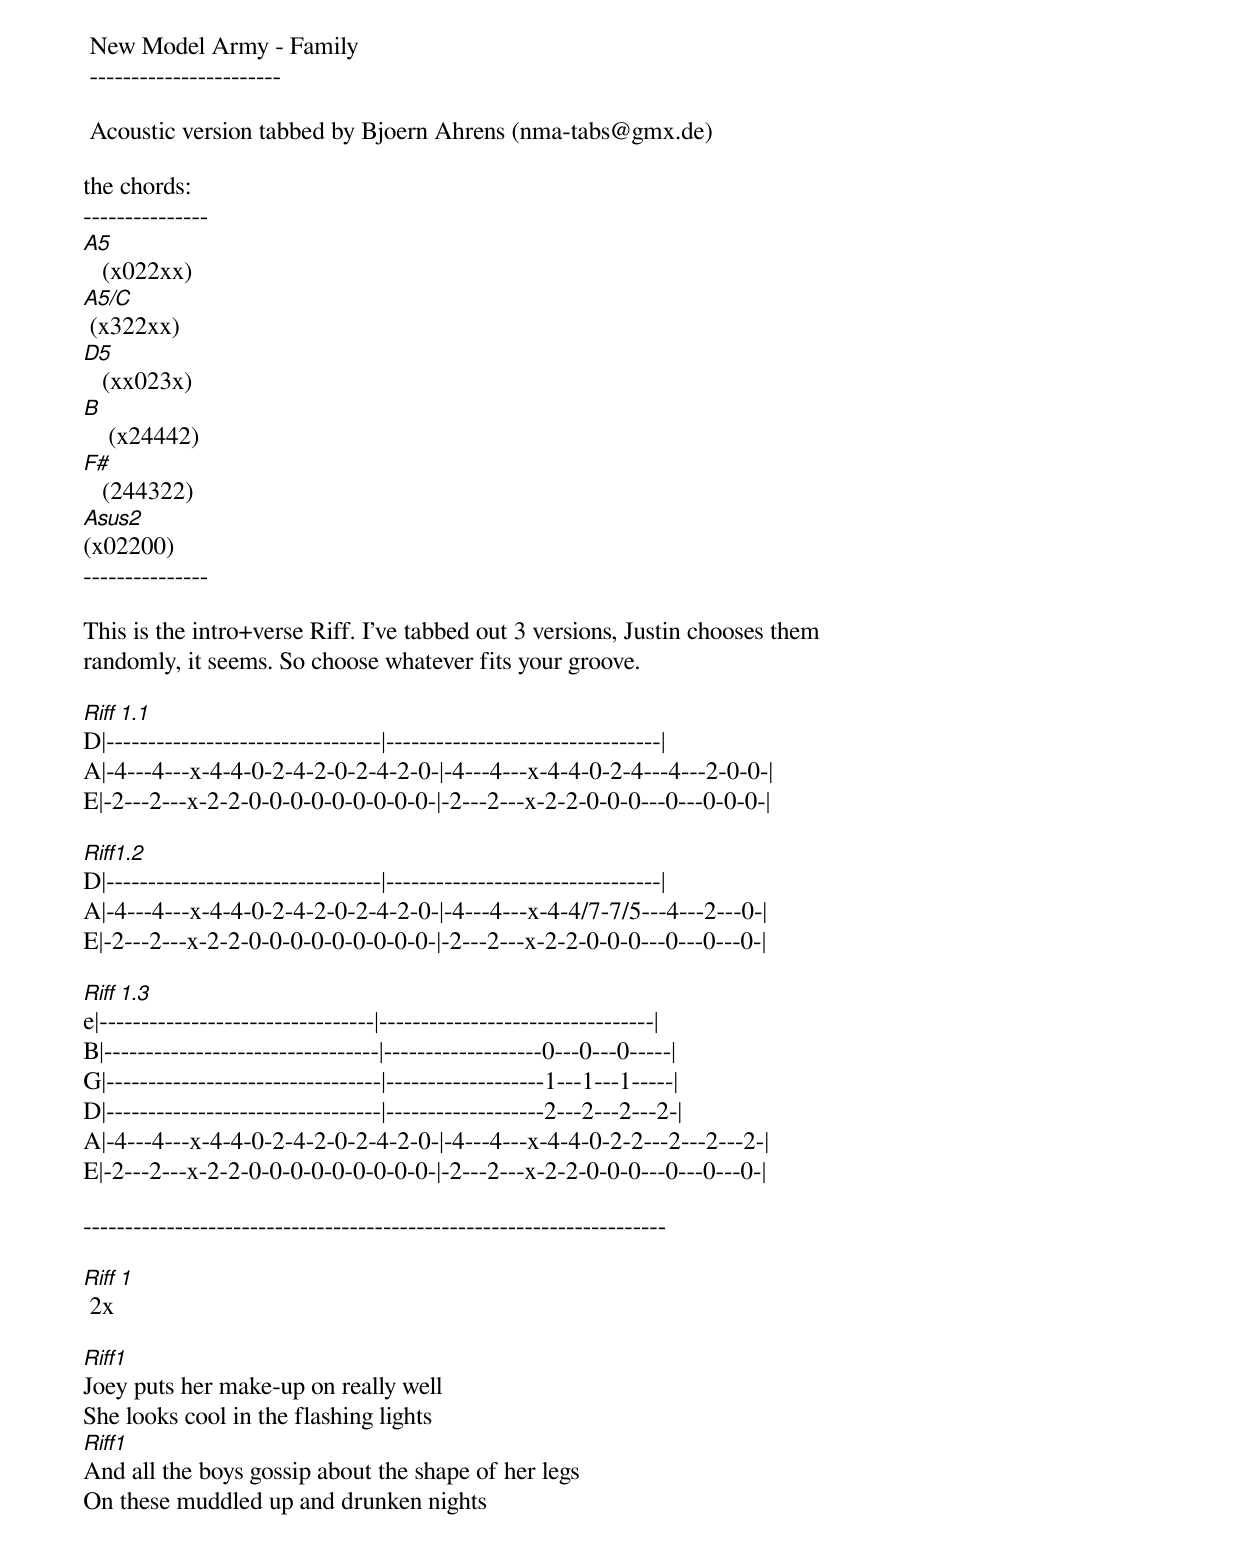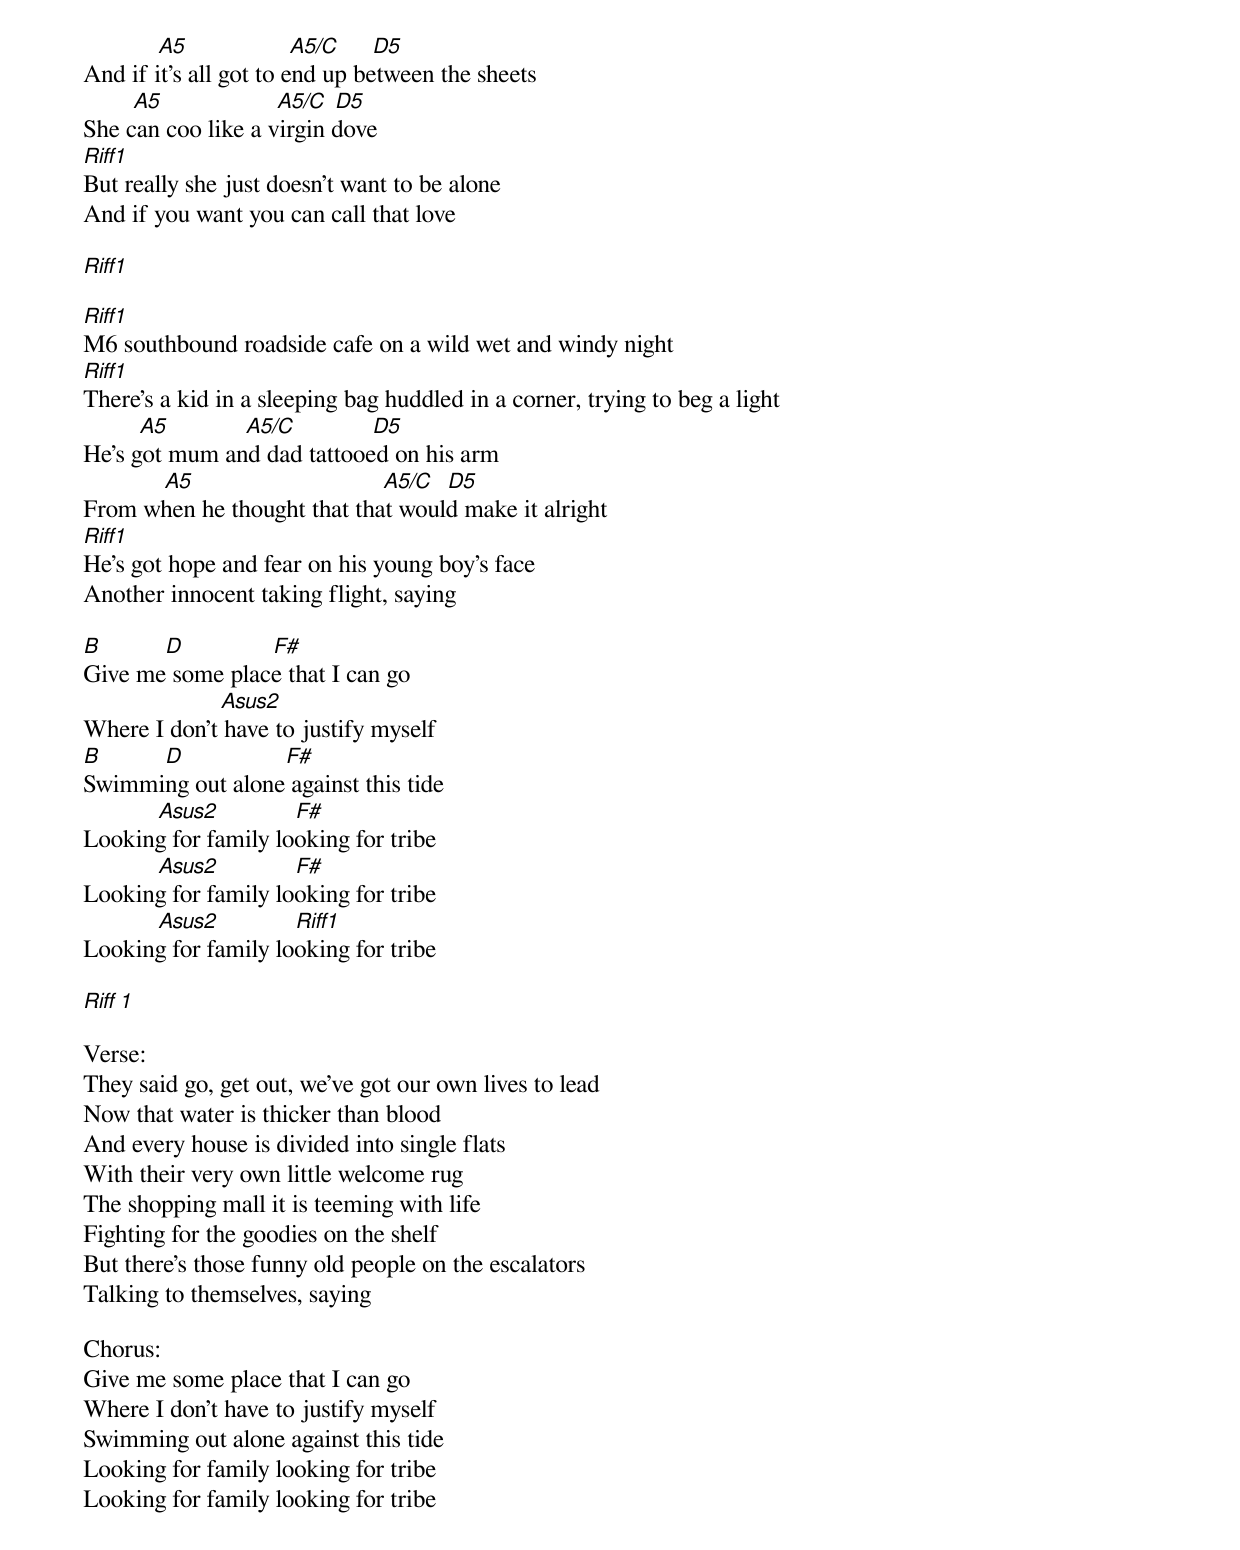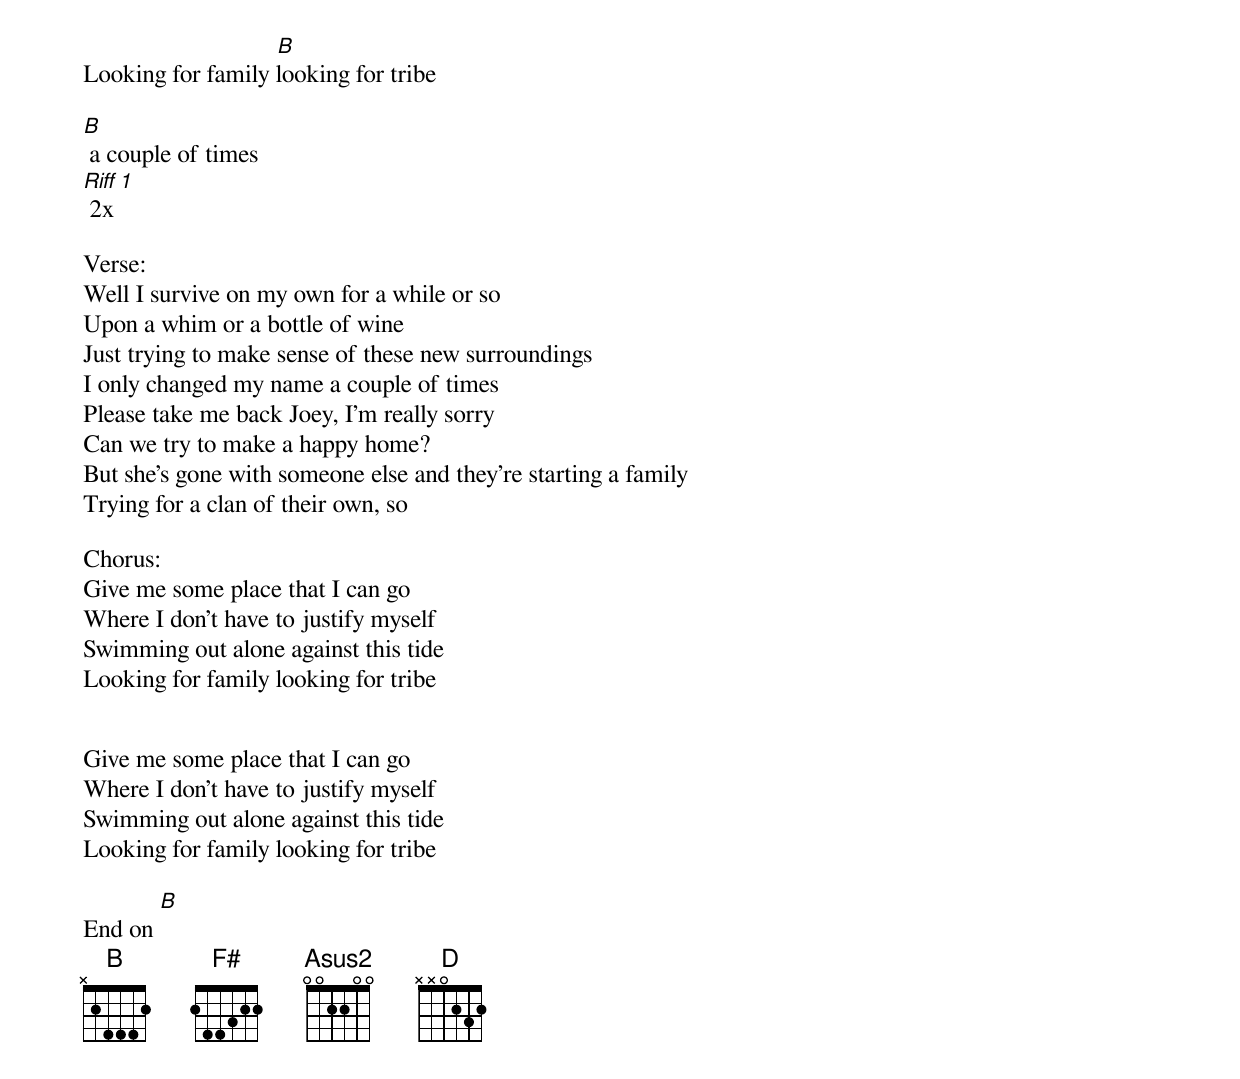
 New Model Army - Family
 -----------------------

 Acoustic version tabbed by Bjoern Ahrens (nma-tabs@gmx.de)

the chords:
---------------
[A5]   (x022xx)
[A5/C] (x322xx)
[D5]   (xx023x)
[B]    (x24442)
[F#]   (244322)
[Asus2](x02200)
---------------

This is the intro+verse Riff. I've tabbed out 3 versions, Justin chooses them
randomly, it seems. So choose whatever fits your groove.

[Riff 1.1]
D|---------------------------------|---------------------------------|
A|-4---4---x-4-4-0-2-4-2-0-2-4-2-0-|-4---4---x-4-4-0-2-4---4---2-0-0-|
E|-2---2---x-2-2-0-0-0-0-0-0-0-0-0-|-2---2---x-2-2-0-0-0---0---0-0-0-|

[Riff1.2]
D|---------------------------------|---------------------------------|
A|-4---4---x-4-4-0-2-4-2-0-2-4-2-0-|-4---4---x-4-4/7-7/5---4---2---0-|
E|-2---2---x-2-2-0-0-0-0-0-0-0-0-0-|-2---2---x-2-2-0-0-0---0---0---0-|

[Riff 1.3]
e|---------------------------------|---------------------------------|
B|---------------------------------|-------------------0---0---0-----|
G|---------------------------------|-------------------1---1---1-----|
D|---------------------------------|-------------------2---2---2---2-|
A|-4---4---x-4-4-0-2-4-2-0-2-4-2-0-|-4---4---x-4-4-0-2-2---2---2---2-|
E|-2---2---x-2-2-0-0-0-0-0-0-0-0-0-|-2---2---x-2-2-0-0-0---0---0---0-|

----------------------------------------------------------------------

[Riff 1] 2x

[Riff1]
Joey puts her make-up on really well
She looks cool in the flashing lights
[Riff1]
And all the boys gossip about the shape of her legs
On these muddled up and drunken nights
            [A5]                [A5/C]     [D5]
And if it's all got to end up between the sheets
        [A5]                  [A5/C] [D5]
She can coo like a virgin dove
[Riff1]
But really she just doesn't want to be alone
And if you want you can call that love

[Riff1]

[Riff1]
M6 southbound roadside cafe on a wild wet and windy night
[Riff1]
There's a kid in a sleeping bag huddled in a corner, trying to beg a light
         [A5]            [A5/C]            [D5]
He's got mum and dad tattooed on his arm
             [A5]                              [A5/C]  [D5]
From when he thought that that would make it alright
[Riff1]
He's got hope and fear on his young boy's face
Another innocent taking flight, saying

[B]          [D]              [F#]
Give me some place that I can go
                      [Asus2]
Where I don't have to justify myself
[B]          [D]                [F#]
Swimming out alone against this tide
            [Asus2]            [F#]
Looking for family looking for tribe
            [Asus2]            [F#]
Looking for family looking for tribe
            [Asus2]            [Riff1]
Looking for family looking for tribe

[Riff 1]

Verse:
They said go, get out, we've got our own lives to lead
Now that water is thicker than blood
And every house is divided into single flats
With their very own little welcome rug
The shopping mall it is teeming with life
Fighting for the goodies on the shelf
But there's those funny old people on the escalators
Talking to themselves, saying

Chorus:
Give me some place that I can go
Where I don't have to justify myself
Swimming out alone against this tide
Looking for family looking for tribe
Looking for family looking for tribe
                               [B]
Looking for family looking for tribe

[B] a couple of times
[Riff 1] 2x

Verse:
Well I survive on my own for a while or so
Upon a whim or a bottle of wine
Just trying to make sense of these new surroundings
I only changed my name a couple of times
Please take me back Joey, I'm really sorry
Can we try to make a happy home?
But she's gone with someone else and they're starting a family
Trying for a clan of their own, so

Chorus:
Give me some place that I can go
Where I don't have to justify myself
Swimming out alone against this tide
Looking for family looking for tribe


Give me some place that I can go
Where I don't have to justify myself
Swimming out alone against this tide
Looking for family looking for tribe

End on [B]
